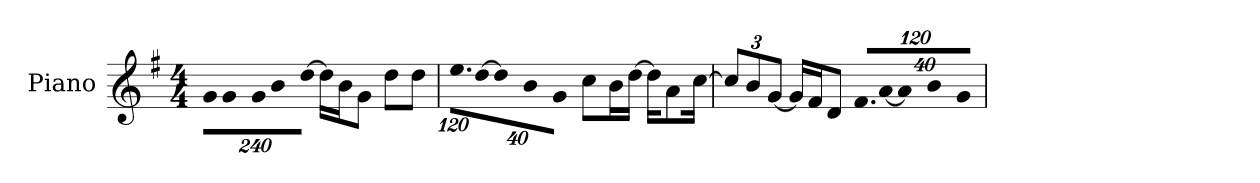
**kern
*part1
*staff1
*I"Piano
*I'P-no
*clefG2
*k[f#]
*M4/4
*MM90
*Xbrackettup
=1
!LO:N:vis=16
1920%137g\KL
!LO:N:vis=8
960%137g\
!LO:N:vis=16
1920%137g\K
!LO:N:vis=8
960%137b\
!LO:N:vis=16
[1920%137dd\Jk
16dd\LL]
16b\J
8g\J
8dd\L
8dd\J
=2
!LO:N:vis=16.
960%103ee\LL
!LO:N:vis=32
[640%23dd\JK
!LO:N:vis=8
960%137dd\]
!LO:N:vis=16
1920%137b\K
!LO:N:vis=8
960%137g\J
8cc\L
16b\L
[16dd\JJ
16dd\KL]
8a\
[16cc\Jk
=3
12cc/L]
12b/
[12g/J
16g/LL]
16f#/J
8d/J
!LO:N:vis=16.
960%103f#/LL
!LO:N:vis=32
[640%23a/JK
!LO:N:vis=8
960%137a/]
!LO:N:vis=16
1920%137b/K
!LO:N:vis=8
960%137g/J
=
*-
